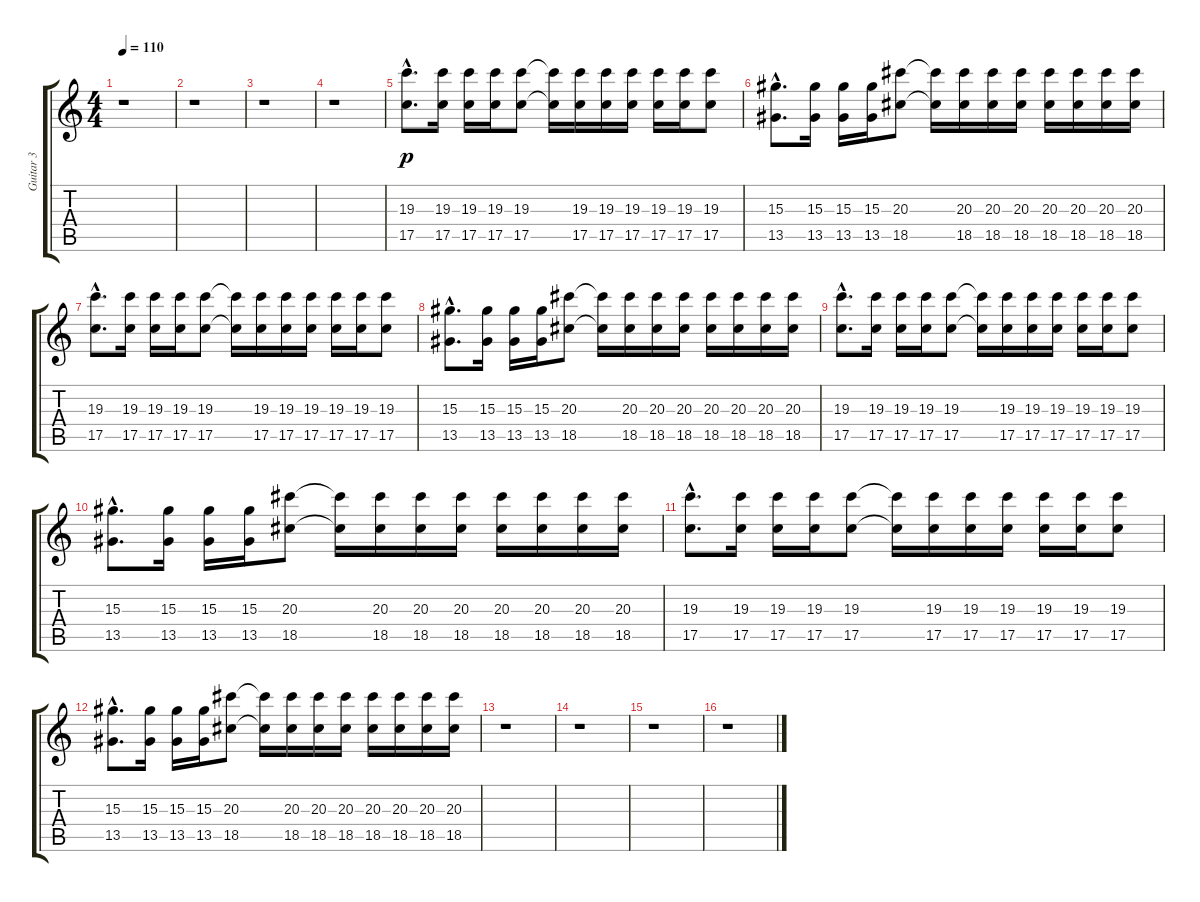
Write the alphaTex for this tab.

\track ("Guitar 3" "Guitar 3") {instrument distortionguitar}
\staff {score tabs}
\tuning (D4 A3 F3 C3 G2 C2) {hide}
\ts (4 4)
\tempo 110
\clef g2
\ks c
r.1{dy fff} |
r.1 |
r.1 |
r.1 |
(19.3{hac} 17.5{hac}).8{d dy p} (19.3 17.5).16 (19.3 17.5).16 (19.3 17.5).16 (19.3 17.5).8 (19.3{t} 17.5{t}).16 (19.3 17.5).16 (19.3 17.5).16 (19.3 17.5).16 (19.3 17.5).16 (19.3 17.5).16 (19.3 17.5).8 |
(15.3{hac} 13.5{hac}).8{d} (15.3 13.5).16 (15.3 13.5).16 (15.3 13.5).16 (20.3 18.5).8 (20.3{t} 18.5{t}).16 (20.3 18.5).16 (20.3 18.5).16 (20.3 18.5).16 (20.3 18.5).16 (20.3 18.5).16 (20.3 18.5).16 (20.3 18.5).16 |
(19.3{hac} 17.5{hac}).8{d} (19.3 17.5).16 (19.3 17.5).16 (19.3 17.5).16 (19.3 17.5).8 (19.3{t} 17.5{t}).16 (19.3 17.5).16 (19.3 17.5).16 (19.3 17.5).16 (19.3 17.5).16 (19.3 17.5).16 (19.3 17.5).8 |
(15.3{hac} 13.5{hac}).8{d} (15.3 13.5).16 (15.3 13.5).16 (15.3 13.5).16 (20.3 18.5).8 (20.3{t} 18.5{t}).16 (20.3 18.5).16 (20.3 18.5).16 (20.3 18.5).16 (20.3 18.5).16 (20.3 18.5).16 (20.3 18.5).16 (20.3 18.5).16 |
(19.3{hac} 17.5{hac}).8{d} (19.3 17.5).16 (19.3 17.5).16 (19.3 17.5).16 (19.3 17.5).8 (19.3{t} 17.5{t}).16 (19.3 17.5).16 (19.3 17.5).16 (19.3 17.5).16 (19.3 17.5).16 (19.3 17.5).16 (19.3 17.5).8 |
(15.3{hac} 13.5{hac}).8{d} (15.3 13.5).16 (15.3 13.5).16 (15.3 13.5).16 (20.3 18.5).8 (20.3{t} 18.5{t}).16 (20.3 18.5).16 (20.3 18.5).16 (20.3 18.5).16 (20.3 18.5).16 (20.3 18.5).16 (20.3 18.5).16 (20.3 18.5).16 |
(19.3{hac} 17.5{hac}).8{d} (19.3 17.5).16 (19.3 17.5).16 (19.3 17.5).16 (19.3 17.5).8 (19.3{t} 17.5{t}).16 (19.3 17.5).16 (19.3 17.5).16 (19.3 17.5).16 (19.3 17.5).16 (19.3 17.5).16 (19.3 17.5).8 |
(15.3{hac} 13.5{hac}).8{d} (15.3 13.5).16 (15.3 13.5).16 (15.3 13.5).16 (20.3 18.5).8 (20.3{t} 18.5{t}).16 (20.3 18.5).16 (20.3 18.5).16 (20.3 18.5).16 (20.3 18.5).16 (20.3 18.5).16 (20.3 18.5).16 (20.3 18.5).16 |
r.1 |
r.1 |
r.1 |
r.1
